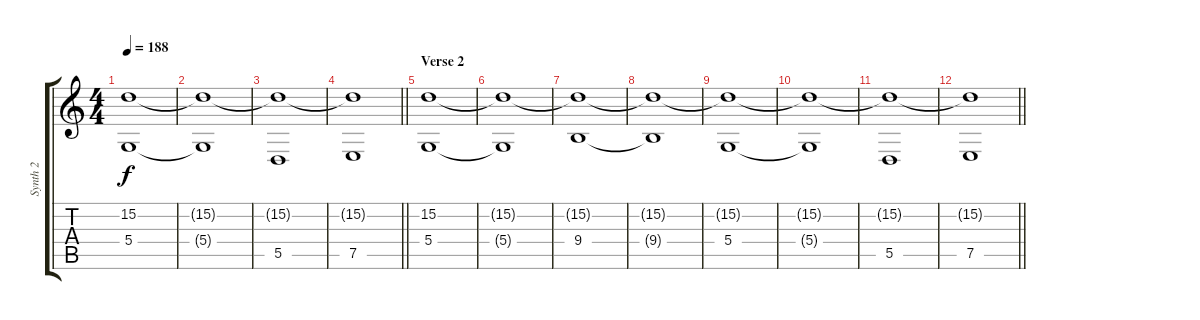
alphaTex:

\track ("Synth 2" "Synth 2") {instrument synthstrings2}
\staff {score tabs}
\tuning (E4 B3 G3 D3 A2 E2) {hide}
\ts (4 4)
\tempo 188
\clef g2
\ks c
(15.2{t} 5.4).1{dy f} |
(15.2{t} 5.4{t}).1 |
(15.2{t} 5.5).1 |
\barLineRight lightlight
(15.2{t} 7.5).1 |
\section ("" "Verse 2")
(15.2 5.4).1 |
(15.2{t} 5.4{t}).1 |
(15.2{t} 9.4).1 |
(15.2{t} 9.4{t}).1 |
(15.2{t} 5.4).1 |
(15.2{t} 5.4{t}).1 |
(15.2{t} 5.5).1 |
\barLineRight lightlight
(15.2{t} 7.5).1
